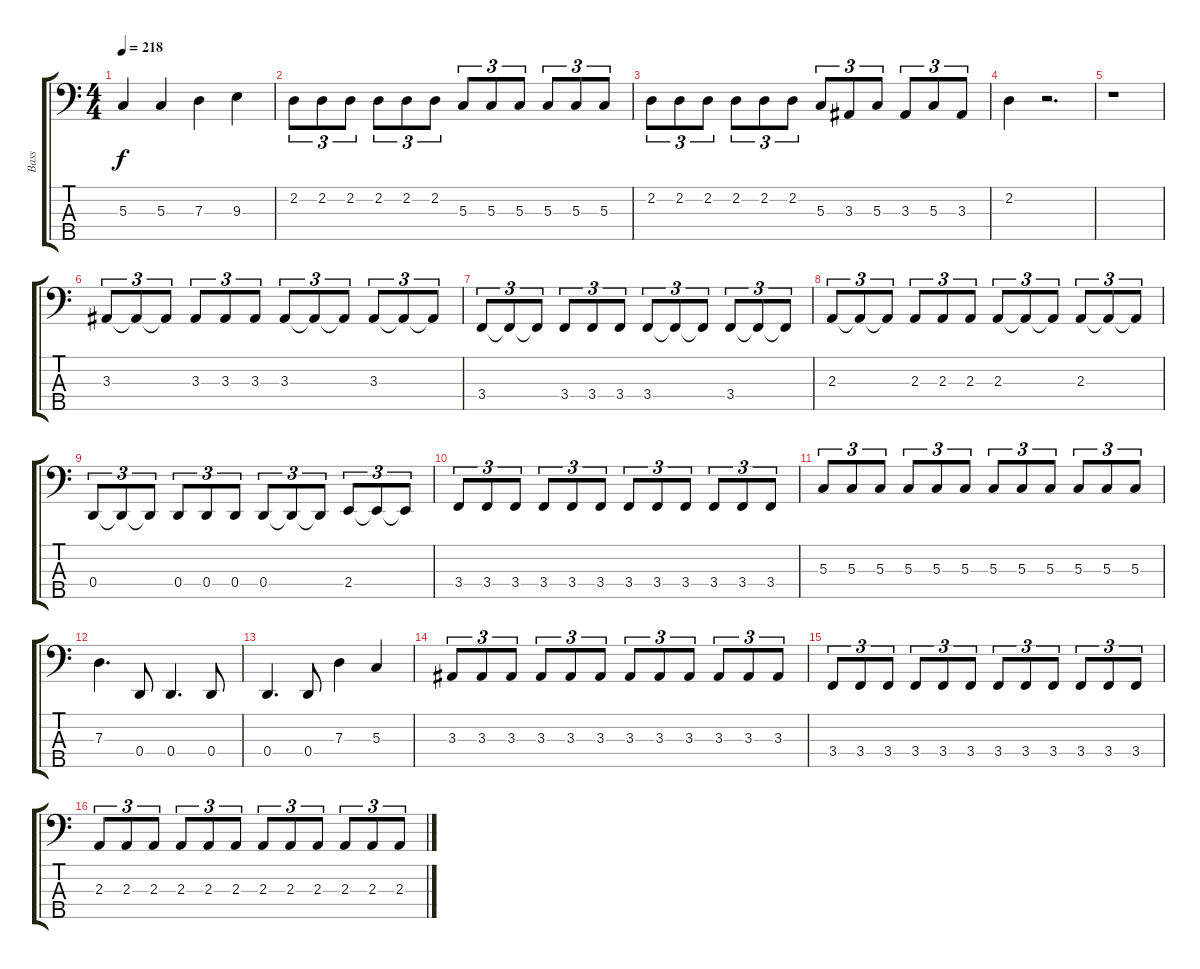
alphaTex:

\track ("Bass" "Bass") {instrument electricbasspick}
\staff {score tabs}
\tuning (F2 C2 G1 D1 A0) {hide}
\ts (4 4)
\tempo 218
\clef f4
\ks c
5.3.4{dy f} 5.3.4 7.3.4 9.3.4 |
2.2.8{tu (3 2)} 2.2.8{tu (3 2)} 2.2.8{tu (3 2)} 2.2.8{tu (3 2)} 2.2.8{tu (3 2)} 2.2.8{tu (3 2)} 5.3.8{tu (3 2)} 5.3.8{tu (3 2)} 5.3.8{tu (3 2)} 5.3.8{tu (3 2)} 5.3.8{tu (3 2)} 5.3.8{tu (3 2)} |
2.2.8{tu (3 2)} 2.2.8{tu (3 2)} 2.2.8{tu (3 2)} 2.2.8{tu (3 2)} 2.2.8{tu (3 2)} 2.2.8{tu (3 2)} 5.3.8{tu (3 2)} 3.3.8{tu (3 2)} 5.3.8{tu (3 2)} 3.3.8{tu (3 2)} 5.3.8{tu (3 2)} 3.3.8{tu (3 2)} |
2.2.4 r.2{d} |
r.1 |
3.3.8{tu (3 2)} 3.3{t}.8{tu (3 2)} 3.3{t}.8{tu (3 2)} 3.3.8{tu (3 2)} 3.3.8{tu (3 2)} 3.3.8{tu (3 2)} 3.3.8{tu (3 2)} 3.3{t}.8{tu (3 2)} 3.3{t}.8{tu (3 2)} 3.3.8{tu (3 2)} 3.3{t}.8{tu (3 2)} 3.3{t}.8{tu (3 2)} |
3.4.8{tu (3 2)} 3.4{t}.8{tu (3 2)} 3.4{t}.8{tu (3 2)} 3.4.8{tu (3 2)} 3.4.8{tu (3 2)} 3.4.8{tu (3 2)} 3.4.8{tu (3 2)} 3.4{t}.8{tu (3 2)} 3.4{t}.8{tu (3 2)} 3.4.8{tu (3 2)} 3.4{t}.8{tu (3 2)} 3.4{t}.8{tu (3 2)} |
2.3.8{tu (3 2)} 2.3{t}.8{tu (3 2)} 2.3{t}.8{tu (3 2)} 2.3.8{tu (3 2)} 2.3.8{tu (3 2)} 2.3.8{tu (3 2)} 2.3.8{tu (3 2)} 2.3{t}.8{tu (3 2)} 2.3{t}.8{tu (3 2)} 2.3.8{tu (3 2)} 2.3{t}.8{tu (3 2)} 2.3{t}.8{tu (3 2)} |
0.4.8{tu (3 2)} 0.4{t}.8{tu (3 2)} 0.4{t}.8{tu (3 2)} 0.4.8{tu (3 2)} 0.4.8{tu (3 2)} 0.4.8{tu (3 2)} 0.4.8{tu (3 2)} 0.4{t}.8{tu (3 2)} 0.4{t}.8{tu (3 2)} 2.4.8{tu (3 2)} 2.4{t}.8{tu (3 2)} 2.4{t}.8{tu (3 2)} |
3.4.8{tu (3 2)} 3.4.8{tu (3 2)} 3.4.8{tu (3 2)} 3.4.8{tu (3 2)} 3.4.8{tu (3 2)} 3.4.8{tu (3 2)} 3.4.8{tu (3 2)} 3.4.8{tu (3 2)} 3.4.8{tu (3 2)} 3.4.8{tu (3 2)} 3.4.8{tu (3 2)} 3.4.8{tu (3 2)} |
5.3.8{tu (3 2)} 5.3.8{tu (3 2)} 5.3.8{tu (3 2)} 5.3.8{tu (3 2)} 5.3.8{tu (3 2)} 5.3.8{tu (3 2)} 5.3.8{tu (3 2)} 5.3.8{tu (3 2)} 5.3.8{tu (3 2)} 5.3.8{tu (3 2)} 5.3.8{tu (3 2)} 5.3.8{tu (3 2)} |
7.3.4{d} 0.4.8 0.4.4{d} 0.4.8 |
0.4.4{d} 0.4.8 7.3.4 5.3.4 |
3.3.8{tu (3 2)} 3.3.8{tu (3 2)} 3.3.8{tu (3 2)} 3.3.8{tu (3 2)} 3.3.8{tu (3 2)} 3.3.8{tu (3 2)} 3.3.8{tu (3 2)} 3.3.8{tu (3 2)} 3.3.8{tu (3 2)} 3.3.8{tu (3 2)} 3.3.8{tu (3 2)} 3.3.8{tu (3 2)} |
3.4.8{tu (3 2)} 3.4.8{tu (3 2)} 3.4.8{tu (3 2)} 3.4.8{tu (3 2)} 3.4.8{tu (3 2)} 3.4.8{tu (3 2)} 3.4.8{tu (3 2)} 3.4.8{tu (3 2)} 3.4.8{tu (3 2)} 3.4.8{tu (3 2)} 3.4.8{tu (3 2)} 3.4.8{tu (3 2)} |
2.3.8{tu (3 2)} 2.3.8{tu (3 2)} 2.3.8{tu (3 2)} 2.3.8{tu (3 2)} 2.3.8{tu (3 2)} 2.3.8{tu (3 2)} 2.3.8{tu (3 2)} 2.3.8{tu (3 2)} 2.3.8{tu (3 2)} 2.3.8{tu (3 2)} 2.3.8{tu (3 2)} 2.3.8{tu (3 2)}
